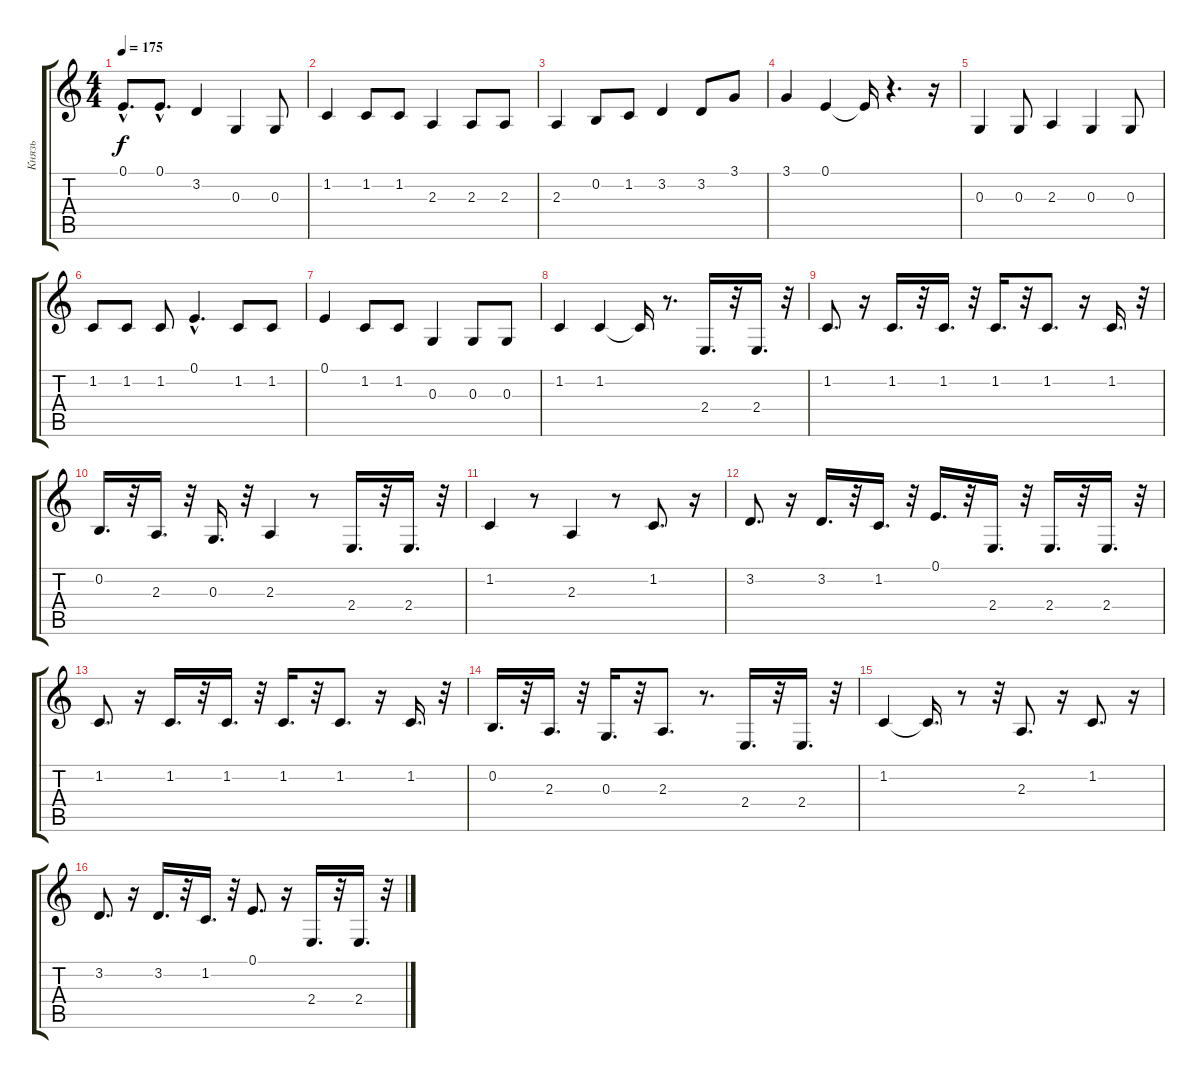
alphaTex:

\track ("Князь" "Князь") {instrument bassoon}
\staff {score tabs}
\tuning (E4 B3 G3 D3 A2 E2) {hide}
\ts (4 4)
\tempo 175
\clef g2
\ks c
0.1{hac}.8{d dy f} 0.1{hac}.8{d} 3.2.4 0.3.4 0.3.8 |
1.2.4 1.2.8 1.2.8 2.3.4 2.3.8 2.3.8 |
2.3.4 0.2.8 1.2.8 3.2.4 3.2.8 3.1.8 |
3.1.4 0.1.4 0.1{t}.16 r.4{d} r.16 |
0.3.4 0.3.8 2.3.4 0.3.4 0.3.8 |
1.2.8 1.2.8 1.2.8 0.1{hac}.4{d} 1.2.8 1.2.8 |
0.1.4 1.2.8 1.2.8 0.3.4 0.3.8 0.3.8 |
1.2.4 1.2.4 1.2{t}.16 r.8{d} 2.4.16{d} r.32 2.4.16{d} r.32 |
1.2.8{d} r.16 1.2.16{d} r.32 1.2.16{d} r.32 1.2.16{d} r.32 1.2.8{d} r.16 1.2.16{d} r.32 |
0.2.16{d} r.32 2.3.16{d} r.32 0.3.16{d} r.32 2.3.4 r.8 2.4.16{d} r.32 2.4.16{d} r.32 |
1.2.4 r.8 2.3.4 r.8 1.2.8{d} r.16 |
3.2.8{d} r.16 3.2.16{d} r.32 1.2.16{d} r.32 0.1.16{d} r.32 2.4.16{d} r.32 2.4.16{d} r.32 2.4.16{d} r.32 |
1.2.8{d} r.16 1.2.16{d} r.32 1.2.16{d} r.32 1.2.16{d} r.32 1.2.8{d} r.16 1.2.16{d} r.32 |
0.2.16{d} r.32 2.3.16{d} r.32 0.3.16{d} r.32 2.3.8{d} r.8{d} 2.4.16{d} r.32 2.4.16{d} r.32 |
1.2.4 1.2{t}.16{d} r.8 r.32 2.3.8{d} r.16 1.2.8{d} r.16 |
3.2.8{d} r.16 3.2.16{d} r.32 1.2.16{d} r.32 0.1.8{d} r.16 2.4.16{d} r.32 2.4.16{d} r.32
